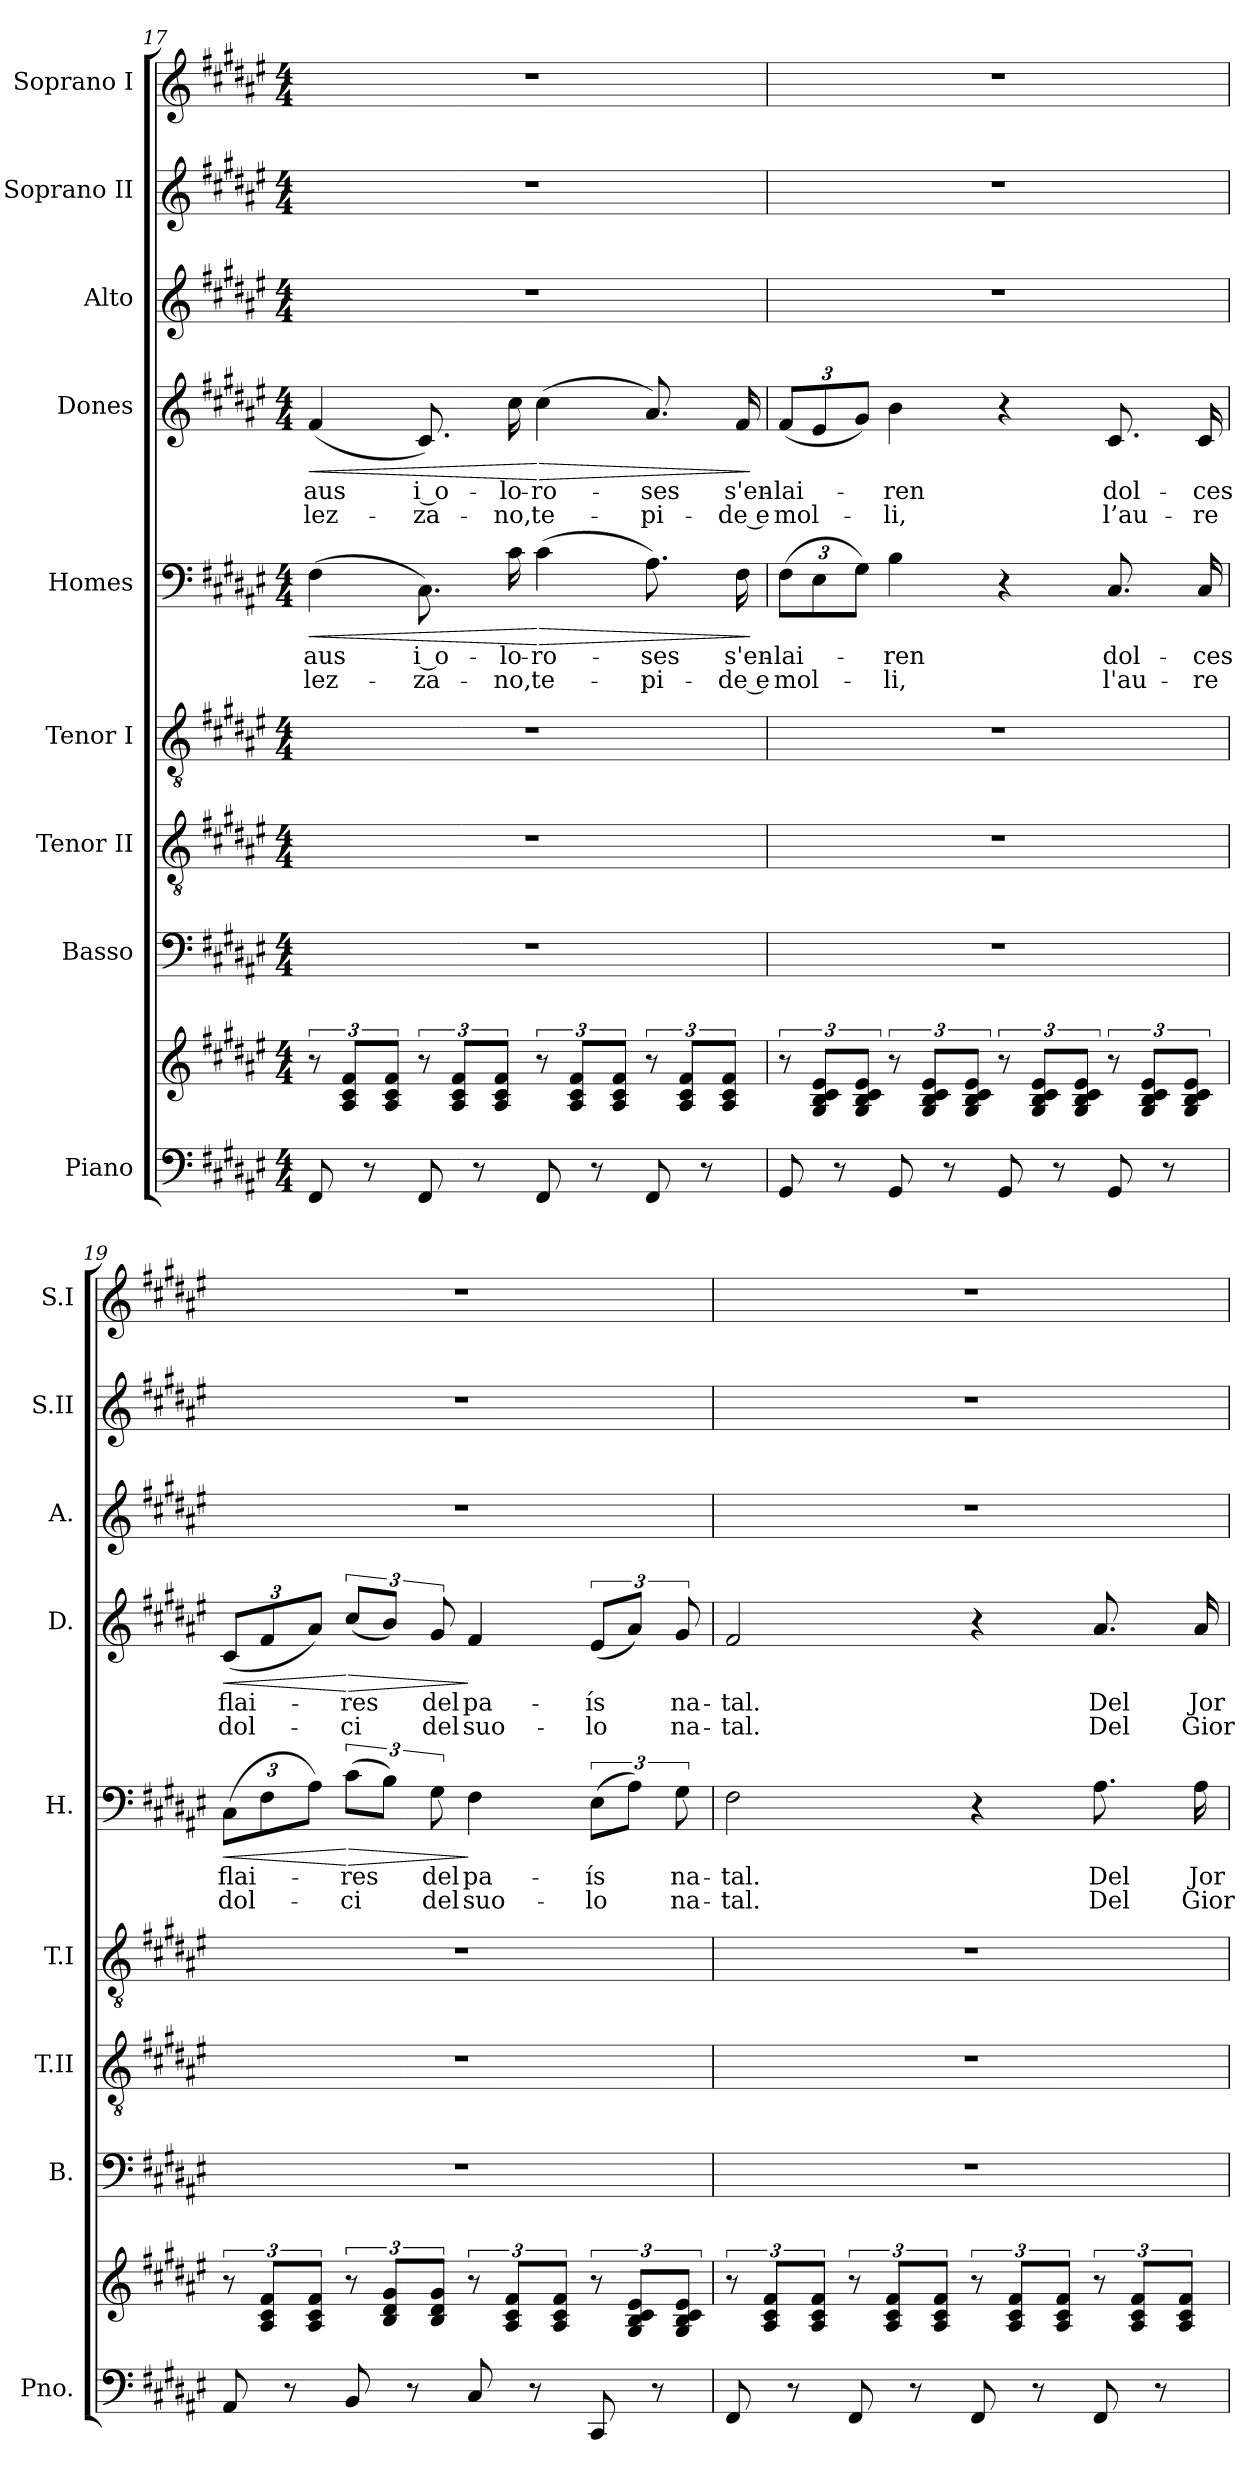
**kern	**kern	**kern	**kern	**kern	**kern	**text	**text	**dynam	**kern	**text	**text	**dynam	**kern	**kern	**kern
*part9	*part9	*part8	*part7	*part6	*part5	*part5	*part5	*part5	*part4	*part4	*part4	*part4	*part3	*part2	*part1
*staff10	*staff9	*staff8	*staff7	*staff6	*staff5	*staff5	*staff5	*staff5	*staff4	*staff4	*staff4	*staff4	*staff3	*staff2	*staff1
*I"Piano	*	*I"Basso	*I"Tenor II	*I"Tenor I	*I"Homes	*	*	*	*I"Dones	*	*	*	*I"Alto	*I"Soprano II	*I"Soprano I
*I'Pno.	*	*I'B.	*I'T.II	*I'T.I	*I'H.	*	*	*	*I'D.	*	*	*	*I'A.	*I'S.II	*I'S.I
*clefF4	*clefG2	*clefF4	*clefGv2	*clefGv2	*clefF4	*	*	*	*clefG2	*	*	*	*clefG2	*clefG2	*clefG2
*k[f#c#g#d#a#e#]	*k[f#c#g#d#a#e#]	*k[f#c#g#d#a#e#]	*k[f#c#g#d#a#e#]	*k[f#c#g#d#a#e#]	*k[f#c#g#d#a#e#]	*	*	*	*k[f#c#g#d#a#e#]	*	*	*	*k[f#c#g#d#a#e#]	*k[f#c#g#d#a#e#]	*k[f#c#g#d#a#e#]
*M4/4	*M4/4	*M4/4	*M4/4	*M4/4	*M4/4	*	*	*	*M4/4	*	*	*	*M4/4	*M4/4	*M4/4
=17	=17	=17	=17	=17	=17	=17	=17	=17	=17	=17	=17	=17	=17	=17	=17
!	!	!	!	!	!	!	!	!LO:HP:b	!	!	!	!LO:HP:b	!	!	!
8FF#/	12r	1r	1r	1r	(4F#\	-aus	-lez-	<	(4f#/	-aus	-lez-	<	1r	1r	1r
.	12A#/ 12c#/ 12f#/L	.	.	.	.	.	.	.	.	.	.	.	.	.	.
8r	.	.	.	.	.	.	.	.	.	.	.	.	.	.	.
.	12A#/ 12c#/ 12f#/J	.	.	.	.	.	.	.	.	.	.	.	.	.	.
8FF#/	12r	.	.	.	8.C#\)	i o-	-za-	.	8.c#/)	i o-	-za-	.	.	.	.
.	12A#/ 12c#/ 12f#/L	.	.	.	.	.	.	.	.	.	.	.	.	.	.
8r	.	.	.	.	.	.	.	.	.	.	.	.	.	.	.
.	12A#/ 12c#/ 12f#/J	.	.	.	.	.	.	.	.	.	.	.	.	.	.
.	.	.	.	.	16c#\	-lo-	-no,	.	16cc#\	-lo-	-no,	.	.	.	.
!	!	!	!	!	!	!	!	!LO:HP:n=1:b	!	!	!	!LO:HP:n=1:b	!	!	!
8FF#/	12r	.	.	.	(4c#\	-ro-	te-	[ >	(4cc#\	-ro-	te-	[ >	.	.	.
.	12A#/ 12c#/ 12f#/L	.	.	.	.	.	.	.	.	.	.	.	.	.	.
8r	.	.	.	.	.	.	.	.	.	.	.	.	.	.	.
.	12A#/ 12c#/ 12f#/J	.	.	.	.	.	.	.	.	.	.	.	.	.	.
8FF#/	12r	.	.	.	8.A#\)	-ses	-pi-	.	8.a#/)	-ses	-pi-	.	.	.	.
.	12A#/ 12c#/ 12f#/L	.	.	.	.	.	.	.	.	.	.	.	.	.	.
8r	.	.	.	.	.	.	.	.	.	.	.	.	.	.	.
.	12A#/ 12c#/ 12f#/J	.	.	.	.	.	.	.	.	.	.	.	.	.	.
.	.	.	.	.	16F#\	s'en-	-de e	.	16f#/	s'en-	-de e	.	.	.	.
.	.	.	.	.	.	.	.	]	.	.	.	]	.	.	.
!!LO:LB:g=z
=18	=18	=18	=18	=18	=18	=18	=18	=18	=18	=18	=18	=18	=18	=18	=18
*	*	*	*	*	*Xbrackettup	*	*	*	*Xbrackettup	*	*	*	*	*	*
8GG#/	12r	1r	1r	1r	(12F#\L	-lai-	mol-	.	(12f#/L	-lai-	mol-	.	1r	1r	1r
.	12G#/ 12B/ 12c#/ 12e#/L	.	.	.	12E#\	.	.	.	12e#/	.	.	.	.	.	.
8r	.	.	.	.	.	.	.	.	.	.	.	.	.	.	.
.	12G#/ 12B/ 12c#/ 12e#/J	.	.	.	12G#\J)	.	.	.	12g#/J)	.	.	.	.	.	.
8GG#/	12r	.	.	.	4B\	-ren	-li,	.	4b\	-ren	-li,	.	.	.	.
.	12G#/ 12B/ 12c#/ 12e#/L	.	.	.	.	.	.	.	.	.	.	.	.	.	.
8r	.	.	.	.	.	.	.	.	.	.	.	.	.	.	.
.	12G#/ 12B/ 12c#/ 12e#/J	.	.	.	.	.	.	.	.	.	.	.	.	.	.
8GG#/	12r	.	.	.	4r	.	.	.	4r	.	.	.	.	.	.
.	12G#/ 12B/ 12c#/ 12e#/L	.	.	.	.	.	.	.	.	.	.	.	.	.	.
8r	.	.	.	.	.	.	.	.	.	.	.	.	.	.	.
.	12G#/ 12B/ 12c#/ 12e#/J	.	.	.	.	.	.	.	.	.	.	.	.	.	.
8GG#/	12r	.	.	.	8.C#/	dol-	l'au-	.	8.c#/	dol-	l’au-	.	.	.	.
.	12G#/ 12B/ 12c#/ 12e#/L	.	.	.	.	.	.	.	.	.	.	.	.	.	.
8r	.	.	.	.	.	.	.	.	.	.	.	.	.	.	.
.	12G#/ 12B/ 12c#/ 12e#/J	.	.	.	.	.	.	.	.	.	.	.	.	.	.
.	.	.	.	.	16C#/	-ces	-re	.	16c#/	-ces	-re	.	.	.	.
=19	=19	=19	=19	=19	=19	=19	=19	=19	=19	=19	=19	=19	=19	=19	=19
!	!	!	!	!	!	!	!	!LO:HP:b	!	!	!	!LO:HP:b	!	!	!
8AA#/	12r	1r	1r	1r	(12C#\L	flai-	dol-	<	(12c#/L	flai-	dol-	<	1r	1r	1r
.	12A#/ 12c#/ 12f#/L	.	.	.	12F#\	.	.	.	12f#/	.	.	.	.	.	.
8r	.	.	.	.	.	.	.	.	.	.	.	.	.	.	.
.	12A#/ 12c#/ 12f#/J	.	.	.	12A#\J)	.	.	.	12a#/J)	.	.	.	.	.	.
*	*	*	*	*	*brackettup	*	*	*	*	*	*	*	*	*	*
!	!	!	!	!	!	!	!	!LO:HP:n=1:b	!	!	!	!	!	!	!
*	*	*	*	*	*	*	*	*	*brackettup	*	*	*	*	*	*
!	!	!	!	!	!	!	!	!	!	!	!	!LO:HP:n=1:b	!	!	!
8BB/	12r	.	.	.	(12c#\L	-res	-ci	[ >	(12cc#/L	-res	-ci	[ >	.	.	.
.	12B/ 12d#/ 12g#/L	.	.	.	12B\J)	.	.	.	12b/J)	.	.	.	.	.	.
8r	.	.	.	.	.	.	.	.	.	.	.	.	.	.	.
.	12B/ 12d#/ 12g#/J	.	.	.	12G#\	del	del	.	12g#/	del	del	.	.	.	.
8C#/	12r	.	.	.	4F#\	pa-	suo-	]	4f#/	pa-	suo-	]	.	.	.
.	12A#/ 12c#/ 12f#/L	.	.	.	.	.	.	.	.	.	.	.	.	.	.
8r	.	.	.	.	.	.	.	.	.	.	.	.	.	.	.
.	12A#/ 12c#/ 12f#/J	.	.	.	.	.	.	.	.	.	.	.	.	.	.
8CC#/	12r	.	.	.	(12E#\L	-ís	-lo	.	(12e#/L	-ís	-lo	.	.	.	.
.	12G#/ 12B/ 12c#/ 12e#/L	.	.	.	12A#\J)	.	.	.	12a#/J)	.	.	.	.	.	.
8r	.	.	.	.	.	.	.	.	.	.	.	.	.	.	.
.	12G#/ 12B/ 12c#/ 12e#/J	.	.	.	12G#\	na-	na-	.	12g#/	na-	na-	.	.	.	.
=20	=20	=20	=20	=20	=20	=20	=20	=20	=20	=20	=20	=20	=20	=20	=20
8FF#/	12r	1r	1r	1r	2F#\	-tal.	-tal.	.	2f#/	-tal.	-tal.	.	1r	1r	1r
.	12A#/ 12c#/ 12f#/L	.	.	.	.	.	.	.	.	.	.	.	.	.	.
8r	.	.	.	.	.	.	.	.	.	.	.	.	.	.	.
.	12A#/ 12c#/ 12f#/J	.	.	.	.	.	.	.	.	.	.	.	.	.	.
8FF#/	12r	.	.	.	.	.	.	.	.	.	.	.	.	.	.
.	12A#/ 12c#/ 12f#/L	.	.	.	.	.	.	.	.	.	.	.	.	.	.
8r	.	.	.	.	.	.	.	.	.	.	.	.	.	.	.
.	12A#/ 12c#/ 12f#/J	.	.	.	.	.	.	.	.	.	.	.	.	.	.
8FF#/	12r	.	.	.	4r	.	.	.	4r	.	.	.	.	.	.
.	12A#/ 12c#/ 12f#/L	.	.	.	.	.	.	.	.	.	.	.	.	.	.
8r	.	.	.	.	.	.	.	.	.	.	.	.	.	.	.
.	12A#/ 12c#/ 12f#/J	.	.	.	.	.	.	.	.	.	.	.	.	.	.
8FF#/	12r	.	.	.	8.A#\	Del	Del	.	8.a#/	Del	Del	.	.	.	.
.	12A#/ 12c#/ 12f#/L	.	.	.	.	.	.	.	.	.	.	.	.	.	.
8r	.	.	.	.	.	.	.	.	.	.	.	.	.	.	.
.	12A#/ 12c#/ 12f#/J	.	.	.	.	.	.	.	.	.	.	.	.	.	.
.	.	.	.	.	16A#\	Jor-	Gior-	.	16a#/	Jor-	Gior-	.	.	.	.
=	=	=	=	=	=	=	=	=	=	=	=	=	=	=	=
*-	*-	*-	*-	*-	*-	*-	*-	*-	*-	*-	*-	*-	*-	*-	*-
